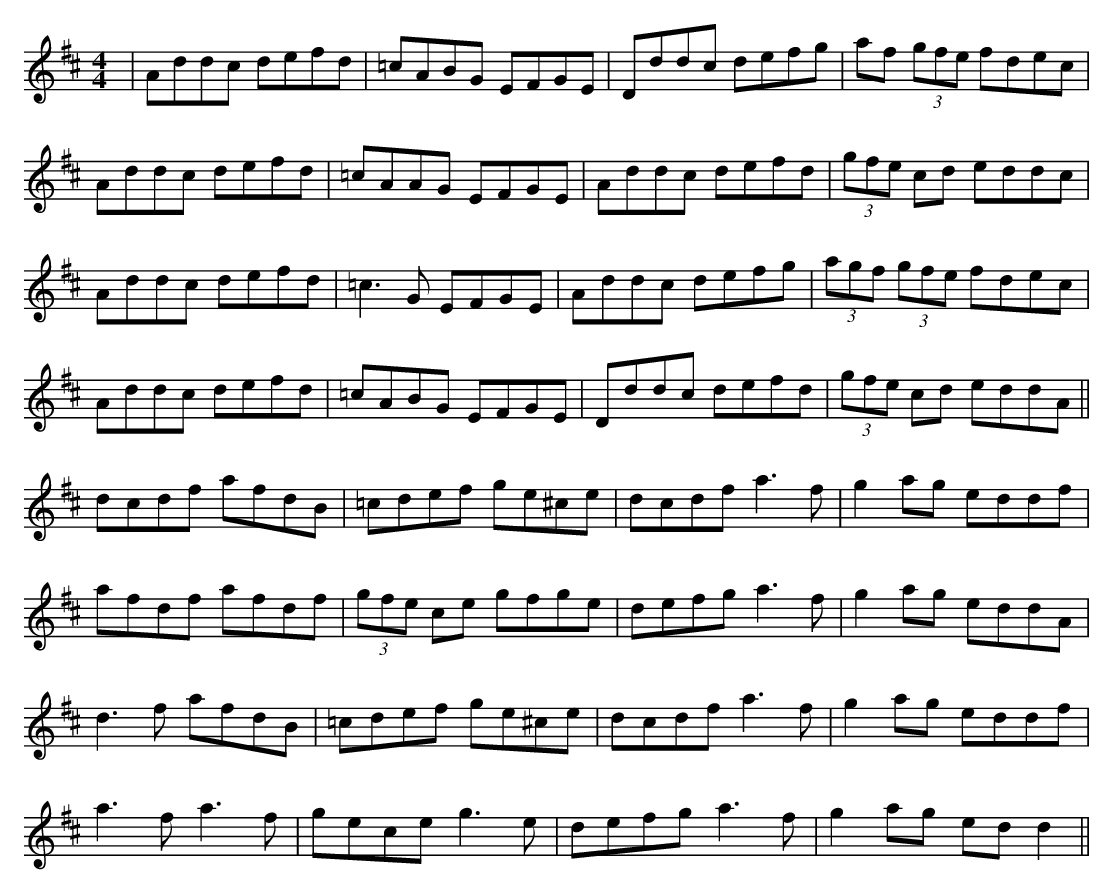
X:1
M:4/4
K:D
|Addc defd|=cABG EFGE|Dddc defg|af (3gfe fdec|
Addc defd|=cAAG EFGE|Addc defd|(3gfe cd eddc|
Addc defd|=c3G EFGE|Addc defg|(3agf (3gfe fdec|
Addc defd|=cABG EFGE|Dddc defd|(3gfe cd eddA||
dcdf afdB|=cdef ge^ce|dcdf a3f|g2 ag eddf|
afdf afdf|(3gfe ce gfge|defg a3f|g2 ag eddA|
d3f afdB|=cdef ge^ce|dcdf a3f|g2 ag eddf|
a3f a3f|gece g3e|defg a3f|g2ag ed d2||
